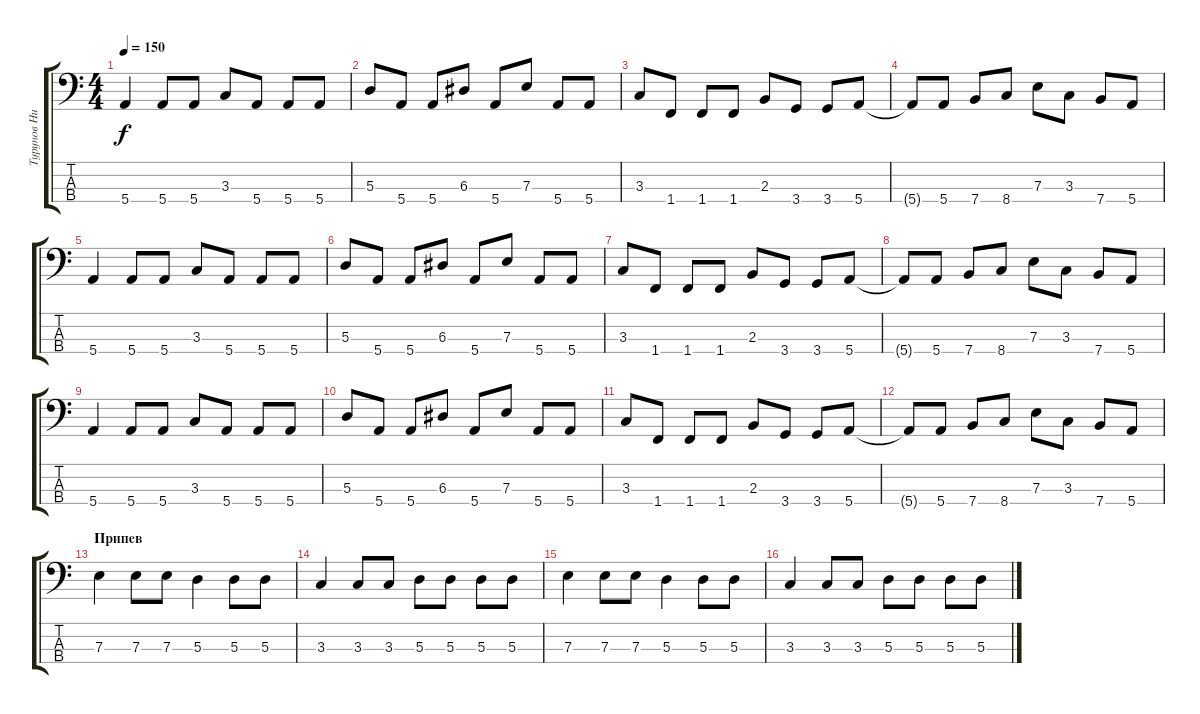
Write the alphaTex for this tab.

\track ("Турунов Николай" "Турунов Ни") {instrument electricbasspick}
\staff {score tabs}
\tuning (G2 D2 A1 E1) {hide}
\ts (4 4)
\tempo 150
\clef f4
\ks c
5.4.4{dy f} 5.4.8 5.4.8 3.3.8 5.4.8 5.4.8 5.4.8 |
5.3.8 5.4.8 5.4.8 6.3.8 5.4.8 7.3.8 5.4.8 5.4.8 |
3.3.8 1.4.8 1.4.8 1.4.8 2.3.8 3.4.8 3.4.8 5.4.8 |
5.4{t}.8 5.4.8 7.4.8 8.4.8 7.3.8 3.3.8 7.4.8 5.4.8 |
5.4.4 5.4.8 5.4.8 3.3.8 5.4.8 5.4.8 5.4.8 |
5.3.8 5.4.8 5.4.8 6.3.8 5.4.8 7.3.8 5.4.8 5.4.8 |
3.3.8 1.4.8 1.4.8 1.4.8 2.3.8 3.4.8 3.4.8 5.4.8 |
5.4{t}.8 5.4.8 7.4.8 8.4.8 7.3.8 3.3.8 7.4.8 5.4.8 |
5.4.4 5.4.8 5.4.8 3.3.8 5.4.8 5.4.8 5.4.8 |
5.3.8 5.4.8 5.4.8 6.3.8 5.4.8 7.3.8 5.4.8 5.4.8 |
3.3.8 1.4.8 1.4.8 1.4.8 2.3.8 3.4.8 3.4.8 5.4.8 |
5.4{t}.8 5.4.8 7.4.8 8.4.8 7.3.8 3.3.8 7.4.8 5.4.8 |
\section ("" "Припев")
7.3.4 7.3.8 7.3.8 5.3.4 5.3.8 5.3.8 |
3.3.4 3.3.8 3.3.8 5.3.8 5.3.8 5.3.8 5.3.8 |
7.3.4 7.3.8 7.3.8 5.3.4 5.3.8 5.3.8 |
3.3.4 3.3.8 3.3.8 5.3.8 5.3.8 5.3.8 5.3.8
